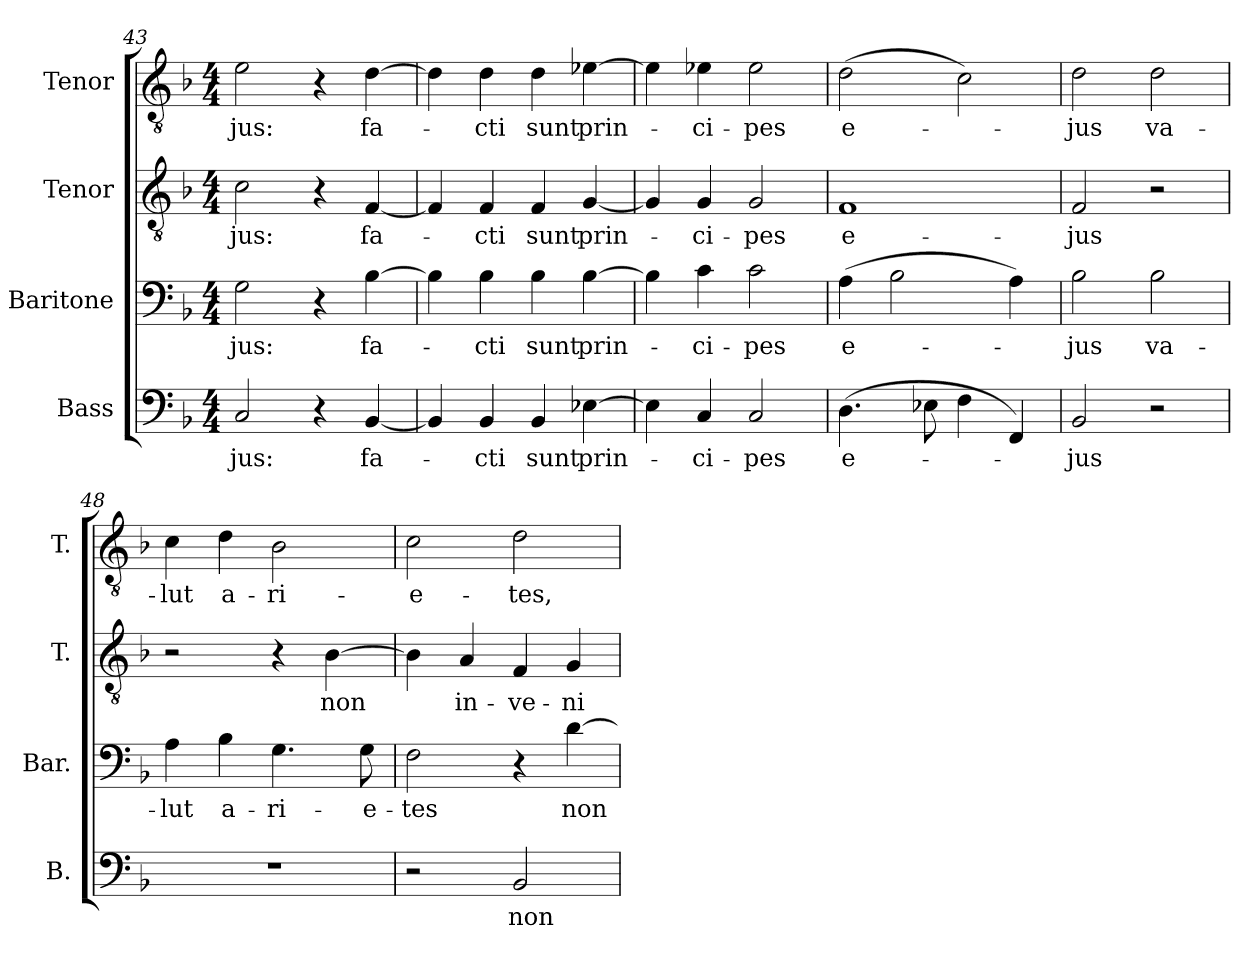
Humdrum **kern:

**kern	**text	**kern	**text	**kern	**text	**kern	**text
*part4	*part4	*part3	*part3	*part2	*part2	*part1	*part1
*staff4	*staff4	*staff3	*staff3	*staff2	*staff2	*staff1	*staff1
*I"Bass	*	*I"Baritone	*	*I"Tenor	*	*I"Tenor	*
*I'B.	*	*I'Bar.	*	*I'T.	*	*I'T.	*
!!LO:PB:g=z
*clefF4	*	*clefF4	*	*clefGv2	*	*clefGv2	*
*	*	*	*	*ITrd7c12	*	*ITrd7c12	*
*k[b-]	*	*k[b-]	*	*k[b-]	*	*k[b-]	*
*F:	*	*F:	*	*F:	*	*F:	*
*M4/4	*	*M4/4	*	*M4/4	*	*M4/4	*
=43	=43	=43	=43	=43	=43	=43	=43
!	!LO:LY:b:color=#000000	!	!	!	!	!	!
!	!	!	!LO:LY:b:color=#000000	!	!	!	!
!	!	!	!	!	!LO:LY:b:color=#000000	!	!
!	!	!	!	!	!	!	!LO:LY:b:color=#000000
2Ci/	-jus:	2Gi\	-jus:	2Ci\	-jus:	2Ei\	-jus:
4r	.	4r	.	4r	.	4r	.
!	!LO:LY:b:color=#000000	!	!	!	!	!	!
!	!	!	!LO:LY:b:color=#000000	!	!	!	!
!	!	!	!	!	!LO:LY:b:color=#000000	!	!
!	!	!	!	!	!	!	!LO:LY:b:color=#000000
[4BB-i/	fa-	[4B-i\	fa-	[4FFi/	fa-	[4Di\	fa-
=44	=44	=44	=44	=44	=44	=44	=44
4BB-i/]	.	4B-i\]	.	4FFi/]	.	4Di\]	.
!	!LO:LY:b:color=#000000	!	!	!	!	!	!
!	!	!	!LO:LY:b:color=#000000	!	!	!	!
!	!	!	!	!	!LO:LY:b:color=#000000	!	!
!	!	!	!	!	!	!	!LO:LY:b:color=#000000
4BB-i/	-cti	4B-i\	-cti	4FFi/	-cti	4Di\	-cti
!	!LO:LY:b:color=#000000	!	!	!	!	!	!
!	!	!	!LO:LY:b:color=#000000	!	!	!	!
!	!	!	!	!	!LO:LY:b:color=#000000	!	!
!	!	!	!	!	!	!	!LO:LY:b:color=#000000
4BB-i/	sunt	4B-i\	sunt	4FFi/	sunt	4Di\	sunt
!	!LO:LY:b:color=#000000	!	!	!	!	!	!
!	!	!	!LO:LY:b:color=#000000	!	!	!	!
!	!	!	!	!	!LO:LY:b:color=#000000	!	!
!	!	!	!	!	!	!	!LO:LY:b:color=#000000
[4E-Xi\	prin-	[4B-i\	prin-	[4GGi/	prin-	[4E-Xi\	prin-
=45	=45	=45	=45	=45	=45	=45	=45
4E-i\]	.	4B-i\]	.	4GGi/]	.	4E-i\]	.
!	!LO:LY:b:color=#000000	!	!	!	!	!	!
!	!	!	!LO:LY:b:color=#000000	!	!	!	!
!	!	!	!	!	!LO:LY:b:color=#000000	!	!
!	!	!	!	!	!	!	!LO:LY:b:color=#000000
4Ci/	-ci-	4ci\	-ci-	4GGi/	-ci-	4E-Xi\	-ci-
!	!LO:LY:b:color=#000000	!	!	!	!	!	!
!	!	!	!LO:LY:b:color=#000000	!	!	!	!
!	!	!	!	!	!LO:LY:b:color=#000000	!	!
!	!	!	!	!	!	!	!LO:LY:b:color=#000000
2Ci/	-pes	2ci\	-pes	2GGi/	-pes	2E-i\	-pes
=46	=46	=46	=46	=46	=46	=46	=46
!	!LO:LY:b:color=#000000	!	!	!	!	!	!
!	!	!	!LO:LY:b:color=#000000	!	!	!	!
!	!	!	!	!	!LO:LY:b:color=#000000	!	!
!	!	!	!	!	!	!	!LO:LY:b:color=#000000
(4.Di\	e-	(4Ai\	e-	1FFi	e-	(2Di\	e-
.	.	2B-i\	.	.	.	.	.
8E-Xi\	.	.	.	.	.	.	.
4Fi\	.	.	.	.	.	2Ci\)	.
4FFi/)	.	4Ai\)	.	.	.	.	.
=47	=47	=47	=47	=47	=47	=47	=47
!	!LO:LY:b:color=#000000	!	!	!	!	!	!
!	!	!	!LO:LY:b:color=#000000	!	!	!	!
!	!	!	!	!	!LO:LY:b:color=#000000	!	!
!	!	!	!	!	!	!	!LO:LY:b:color=#000000
2BB-i/	-jus	2B-i\	-jus	2FFi/	-jus	2Di\	-jus
!	!	!	!LO:LY:b:color=#000000	!	!	!	!
!	!	!	!	!	!	!	!LO:LY:b:color=#000000
2r	.	2B-i\	va-	2r	.	2Di\	va-
=48	=48	=48	=48	=48	=48	=48	=48
!	!	!	!LO:LY:b:color=#000000	!	!	!	!
!	!	!	!	!	!	!	!LO:LY:b:color=#000000
1r	.	4Ai\	-lut	2r	.	4Ci\	-lut
!	!	!	!LO:LY:b:color=#000000	!	!	!	!
!	!	!	!	!	!	!	!LO:LY:b:color=#000000
.	.	4B-i\	a-	.	.	4Di\	a-
!	!	!	!LO:LY:b:color=#000000	!	!	!	!
!	!	!	!	!	!	!	!LO:LY:b:color=#000000
.	.	4.Gi\	-ri-	4r	.	2BB-i\	-ri-
!	!	!	!	!	!LO:LY:b:color=#000000	!	!
.	.	.	.	[4BB-i\	non	.	.
!	!	!	!LO:LY:b:color=#000000	!	!	!	!
.	.	8Gi\	-e-	.	.	.	.
=49	=49	=49	=49	=49	=49	=49	=49
!	!	!	!LO:LY:b:color=#000000	!	!	!	!
!	!	!	!	!	!	!	!LO:LY:b:color=#000000
2r	.	2Fi\	-tes	4BB-i\]	.	2Ci\	-e-
!	!	!	!	!	!LO:LY:b:color=#000000	!	!
.	.	.	.	4AAi/	in-	.	.
!	!LO:LY:b:color=#000000	!	!	!	!	!	!
!	!	!	!	!	!LO:LY:b:color=#000000	!	!
!	!	!	!	!	!	!	!LO:LY:b:color=#000000
2BB-i/	non	4r	.	4FFi/	-ve-	2Di\	-tes,
!	!	!	!LO:LY:b:color=#000000	!	!	!	!
!	!	!	!	!	!LO:LY:b:color=#000000	!	!
.	.	[4di\	non	4GGi/	-ni-	.	.
=	=	=	=	=	=	=	=
*-	*-	*-	*-	*-	*-	*-	*-
